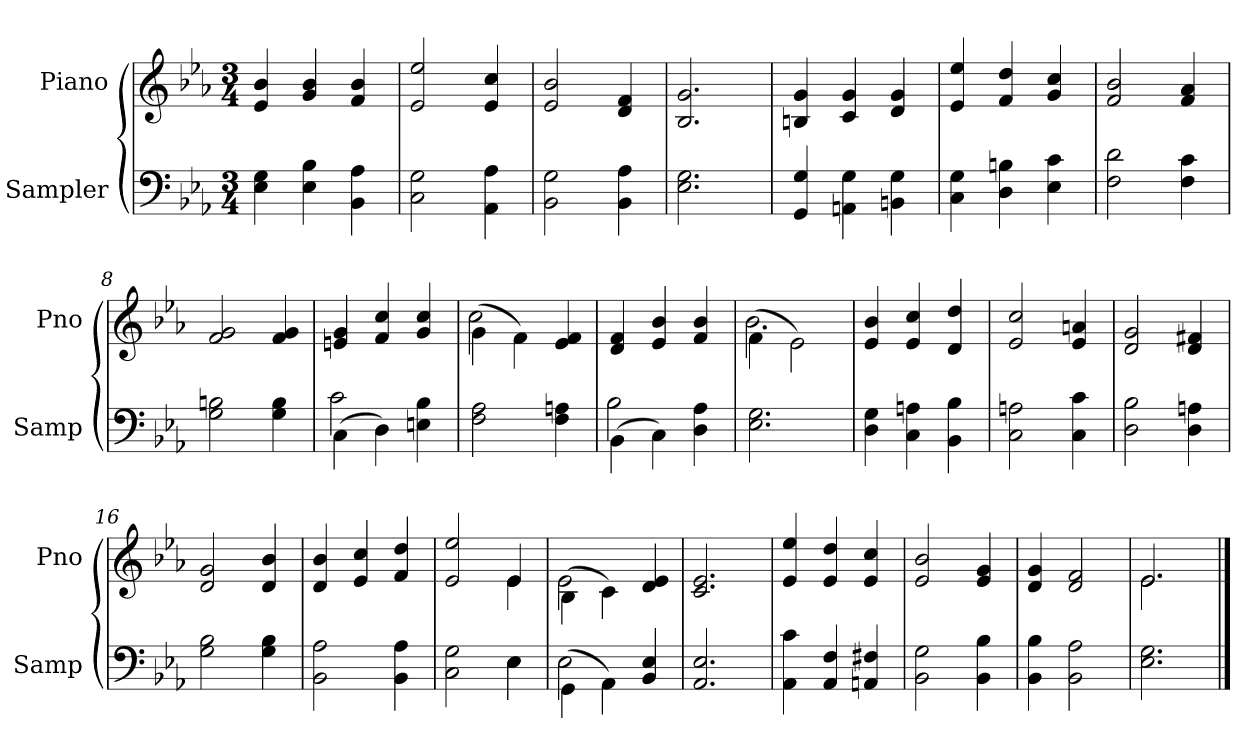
**kern	**kern
*part2	*part1
*staff2	*staff1
*I"Sampler	*I"Piano
*I'Samp	*I'Pno
*clefF4	*clefG2
*k[b-e-a-]	*k[b-e-a-]
*E-:	*E-:
*M3/4	*M3/4
=1	=1
4E- 4G	4e- 4b-
4E- 4B-	4g 4b-
4BB- 4A-	4f 4b-
=2	=2
2C 2G	2e- 2ee-
4AA- 4A-	4e- 4cc
=3	=3
2BB- 2G	2e- 2b-
4BB- 4A-	4d 4f
=4	=4
2.E- 2.G	2.B- 2.g
=5	=5
4GG 4G	4Bn 4g
4AAn 4G	4c 4g
4BBn 4G	4d 4g
=6	=6
4C 4G	4e- 4ee-
4D 4Bn	4f 4dd
4E- 4c	4g 4cc
=7	=7
2F 2d	2f 2b-
4F 4c	4f 4a-
=8	=8
2G 2Bn	2f 2g
4G 4B	4f 4g
=9	=9
*^	*
(4C\	2c	4en 4g
4D\)	.	4f 4cc
4En 4B-	4ryy	4g 4cc
*v	*v	*
=10	=10
*	*^
2F 2A-	(4g\	2cc
.	4f\)	.
4F 4An	4e- 4f	4ryy
*	*v	*v
=11	=11
*^	*
(4BB-\	2B-	4d 4f
4C\)	.	4e- 4b-
4D 4A-	4ryy	4f 4b-
*v	*v	*
=12	=12
*	*^
2.E- 2.G	(4f\	2.b-
.	2e-\)	.
*	*v	*v
=13	=13
4D 4G	4e- 4b-
4C 4An	4e- 4cc
4BB- 4B-	4d 4dd
=14	=14
2C 2An	2e- 2cc
4C 4c	4e- 4an
=15	=15
2D 2B-	2d 2g
4D 4An	4d 4f#X
=16	=16
2G 2B-	2d 2g
4G 4B-	4d 4b-
=17	=17
2BB- 2A-	4d 4b-
.	4e- 4cc
4BB- 4A-	4f 4dd
=18	=18
*^	*^
2C 2G	2ryy	2e- 2ee-	2ryy
4E-\	4E-	4e-/	4e-
=19	=19	=19	=19
(4GG\	2E-	(4B-\	2e-
4AA-\)	.	4c\)	.
4BB- 4E-	4ryy	4d 4e-	4ryy
*v	*v	*	*
*	*v	*v
=20	=20
2.AA-/ 2.E-/	2.c 2.e-
=21	=21
4AA- 4c	4e- 4ee-
4AA- 4F	4e- 4dd
4AAn 4F#X	4e- 4cc
=22	=22
2BB- 2G	2e- 2b-
4BB- 4B-	4e- 4g
=23	=23
4BB- 4B-	4d 4g
2BB- 2A-	2d 2f
=24	=24
*	*^
2.E- 2.G	2.e-/	2.e-
*	*v	*v
==	==
*-	*-
